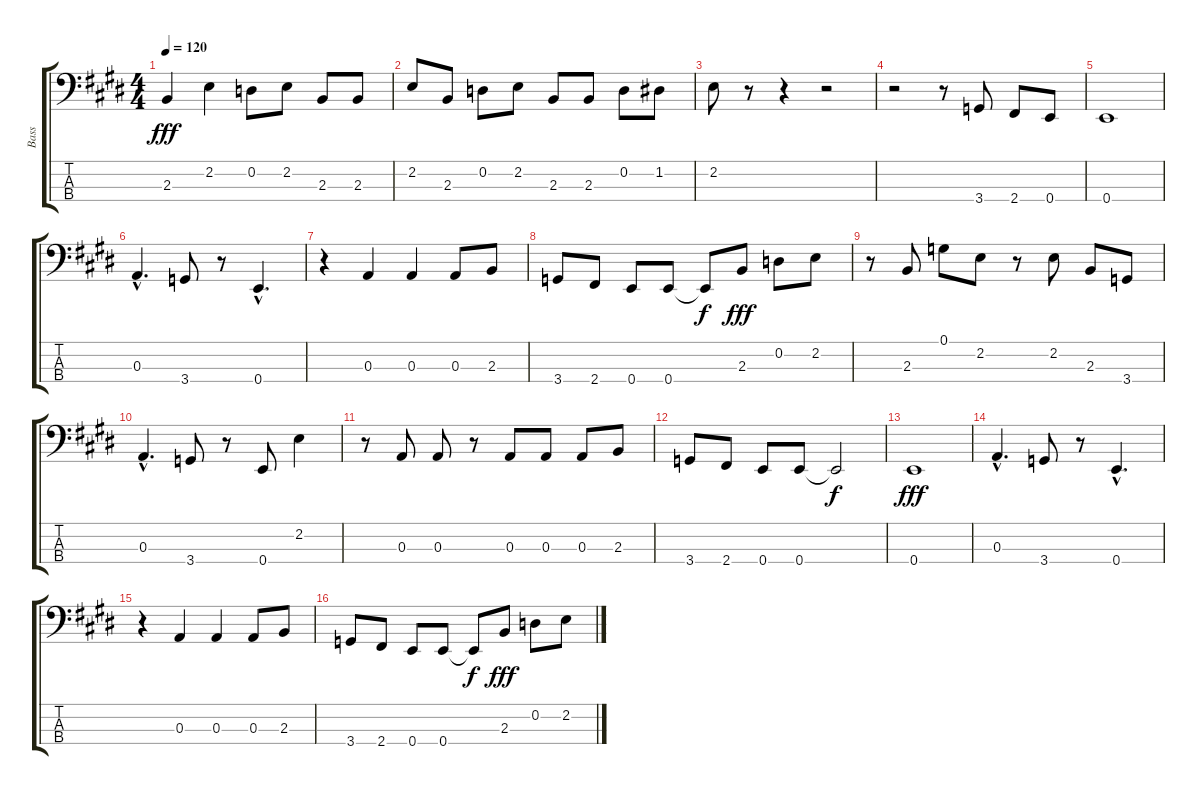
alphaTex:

\track ("Bass" "Bass") {instrument electricbasspick}
\staff {score tabs}
\tuning (G2 D2 A1 E1) {hide}
\ts (4 4)
\tempo 120
\clef f4
\ks e
2.3.4{dy fff} 2.2.4 0.2.8 2.2.8 2.3.8 2.3.8 |
2.2.8 2.3.8 0.2.8 2.2.8 2.3.8 2.3.8 0.2.8 1.2.8 |
2.2.8 r.8 r.4 r.2 |
r.2 r.8 3.4.8 2.4.8 0.4.8 |
0.4.1 |
0.3{hac}.4{d} 3.4.8 r.8 0.4{hac}.4{d} |
r.4 0.3.4 0.3.4 0.3.8 2.3.8 |
3.4.8 2.4.8 0.4.8 0.4.8 0.4{t}.8{dy f} 2.3.8{dy fff} 0.2.8 2.2.8 |
r.8 2.3.8 0.1.8 2.2.8 r.8 2.2.8 2.3.8 3.4.8 |
0.3{hac}.4{d} 3.4.8 r.8 0.4.8 2.2.4 |
r.8 0.3.8 0.3.8 r.8 0.3.8 0.3.8 0.3.8 2.3.8 |
3.4.8 2.4.8 0.4.8 0.4.8 0.4{t}.2{dy f} |
0.4.1{dy fff} |
0.3{hac}.4{d} 3.4.8 r.8 0.4{hac}.4{d} |
r.4 0.3.4 0.3.4 0.3.8 2.3.8 |
3.4.8 2.4.8 0.4.8 0.4.8 0.4{t}.8{dy f} 2.3.8{dy fff} 0.2.8 2.2.8
